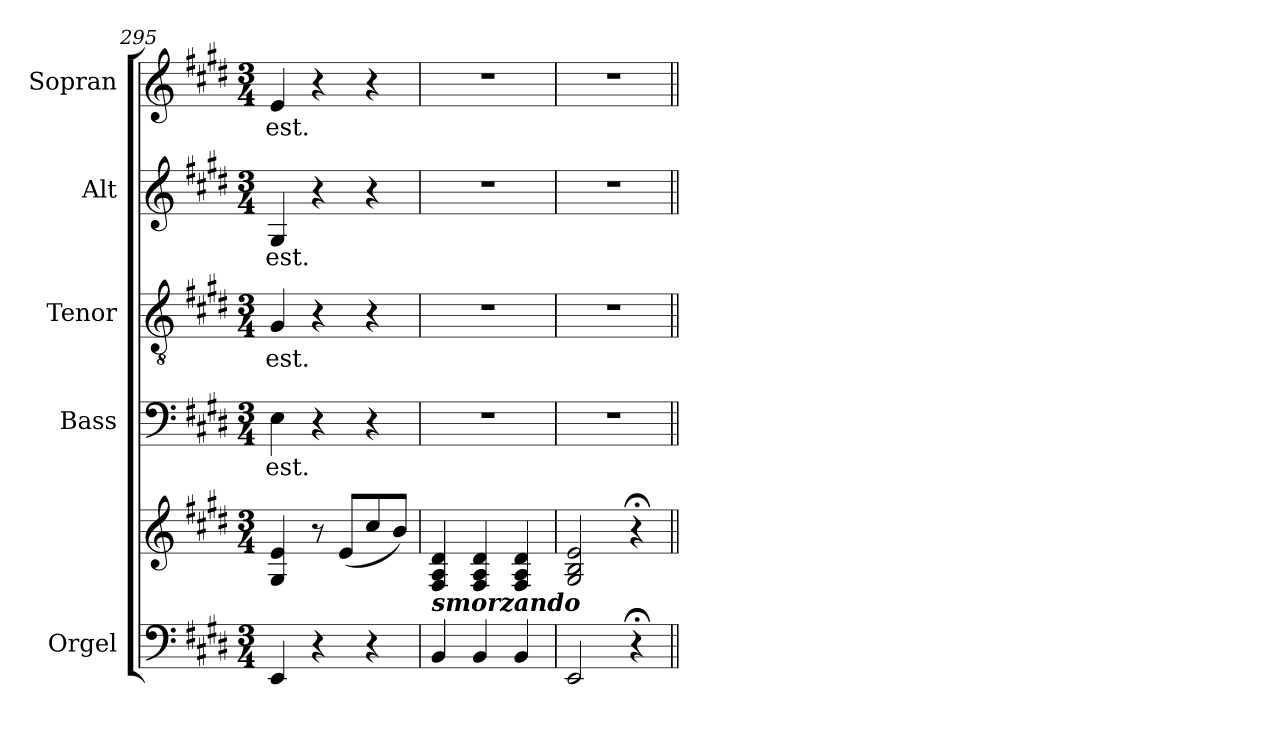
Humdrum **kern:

**kern	**kern	**kern	**text	**kern	**text	**kern	**text	**kern	**text
*part5	*part5	*part4	*part4	*part3	*part3	*part2	*part2	*part1	*part1
*staff6	*staff5	*staff4	*staff4	*staff3	*staff3	*staff2	*staff2	*staff1	*staff1
*I"Orgel	*	*I"Bass	*	*I"Tenor	*	*I"Alt	*	*I"Sopran	*
*I'Org.	*	*I'B.	*	*I'T.	*	*I'A.	*	*I'S.	*
*clefF4	*clefG2	*clefF4	*	*clefGv2	*	*clefG2	*	*clefG2	*
*k[f#c#g#d#]	*k[f#c#g#d#]	*k[f#c#g#d#]	*	*k[f#c#g#d#]	*	*k[f#c#g#d#]	*	*k[f#c#g#d#]	*
*E:	*E:	*E:	*	*E:	*	*E:	*	*E:	*
*M3/4	*M3/4	*M3/4	*	*M3/4	*	*M3/4	*	*M3/4	*
=295	=295	=295	=295	=295	=295	=295	=295	=295	=295
!	!	!	!LO:LY:b	!	!LO:LY:b	!	!LO:LY:b	!	!LO:LY:b
4EE/	4G#/ 4e/	4E\	est.	4G#/	est.	4G#/	est.	4e/	est.
4r	8r	4r	.	4r	.	4r	.	4r	.
.	(<8e/L	.	.	.	.	.	.	.	.
4r	8cc#/	4r	.	4r	.	4r	.	4r	.
.	8b/J)	.	.	.	.	.	.	.	.
=296	=296	=296	=296	=296	=296	=296	=296	=296	=296
!	!LO:TX:b:Bi:t=smorzando	!	!	!	!	!	!	!	!
4BB/	4F#/ 4A/ 4d#/	2.r	.	2.r	.	2.r	.	2.r	.
4BB/	4F#/ 4A/ 4d#/	.	.	.	.	.	.	.	.
4BB/	4F#/ 4A/ 4d#/	.	.	.	.	.	.	.	.
=297	=297	=297	=297	=297	=297	=297	=297	=297	=297
2EE/	2G#/ 2B/ 2e/	2.r	.	2.r	.	2.r	.	2.r	.
4r;<	4r;<	.	.	.	.	.	.	.	.
=||	=||	=||	=||	=||	=||	=||	=||	=||	=||
*-	*-	*-	*-	*-	*-	*-	*-	*-	*-
